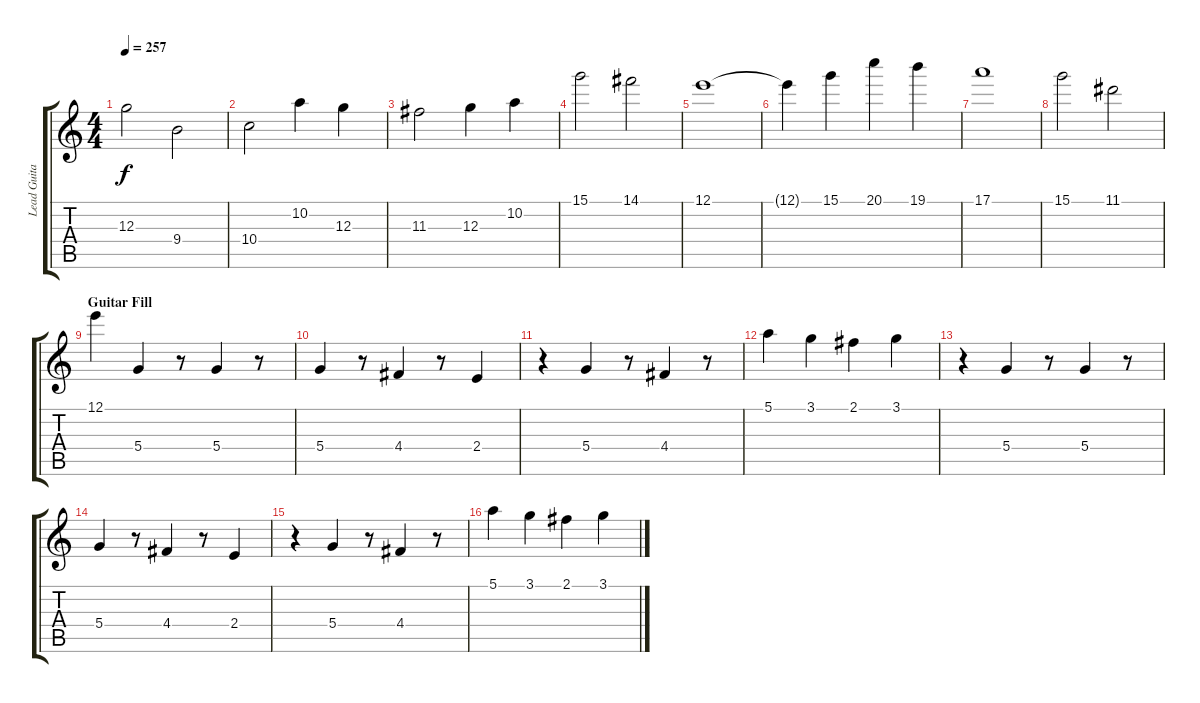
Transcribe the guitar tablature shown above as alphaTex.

\track ("Lead Guitar" "Lead Guita") {instrument distortionguitar}
\staff {score tabs}
\tuning (E4 B3 G3 D3 A2 E2) {hide}
\ts (4 4)
\tempo 257
\clef g2
\ks c
12.3.2{dy f} 9.4.2 |
10.4.2 10.2.4 12.3.4 |
11.3.2 12.3.4 10.2.4 |
15.1.2 14.1.2 |
12.1.1 |
12.1{t}.4 15.1.4 20.1.4 19.1.4 |
17.1.1 |
15.1.2 11.1.2 |
\section ("" "Guitar Fill")
12.1.4 5.4.4 r.8 5.4.4 r.8 |
5.4.4 r.8 4.4.4 r.8 2.4.4 |
r.4 5.4.4 r.8 4.4.4 r.8 |
5.1.4 3.1.4 2.1.4 3.1.4 |
r.4 5.4.4 r.8 5.4.4 r.8 |
5.4.4 r.8 4.4.4 r.8 2.4.4 |
r.4 5.4.4 r.8 4.4.4 r.8 |
5.1.4 3.1.4 2.1.4 3.1.4
